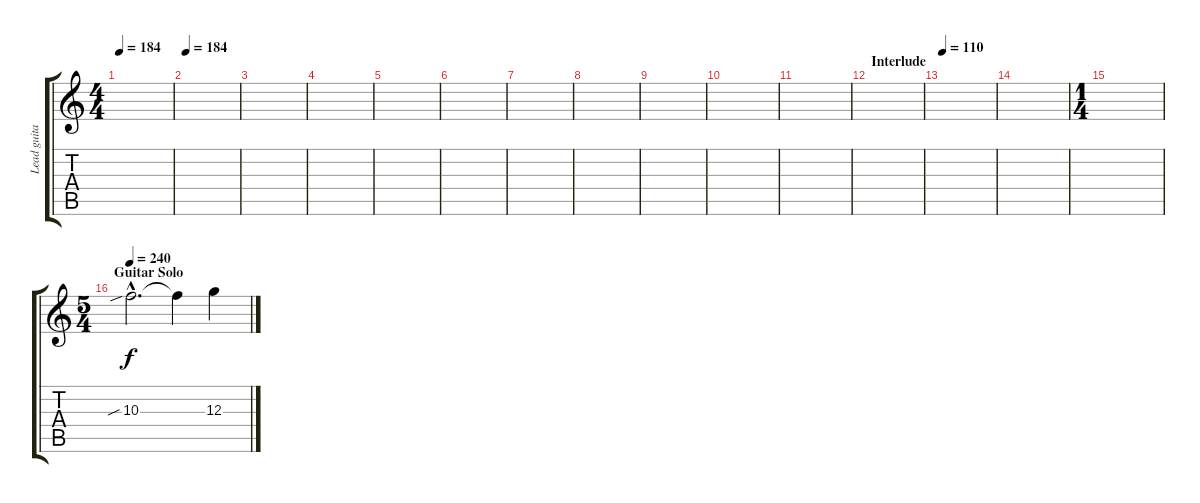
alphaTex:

\track ("Lead guitar" "Lead guita") {instrument distortionguitar}
\staff {score tabs}
\tuning (E4 B3 G3 D3 A2 E2) {hide}
\ts (4 4)
\tempo 184
\clef g2
\ks c
|
\tempo 184
|
|
|
|
|
|
|
|
|
|
\section ("" "Interlude")
|
\tempo 110
|
|
\ts (1 4)
|
\ts (5 4)
\section ("" "Guitar Solo")
\tempo 240
10.3{sib hac}.2{d} 10.3{t}.4 12.3.4
